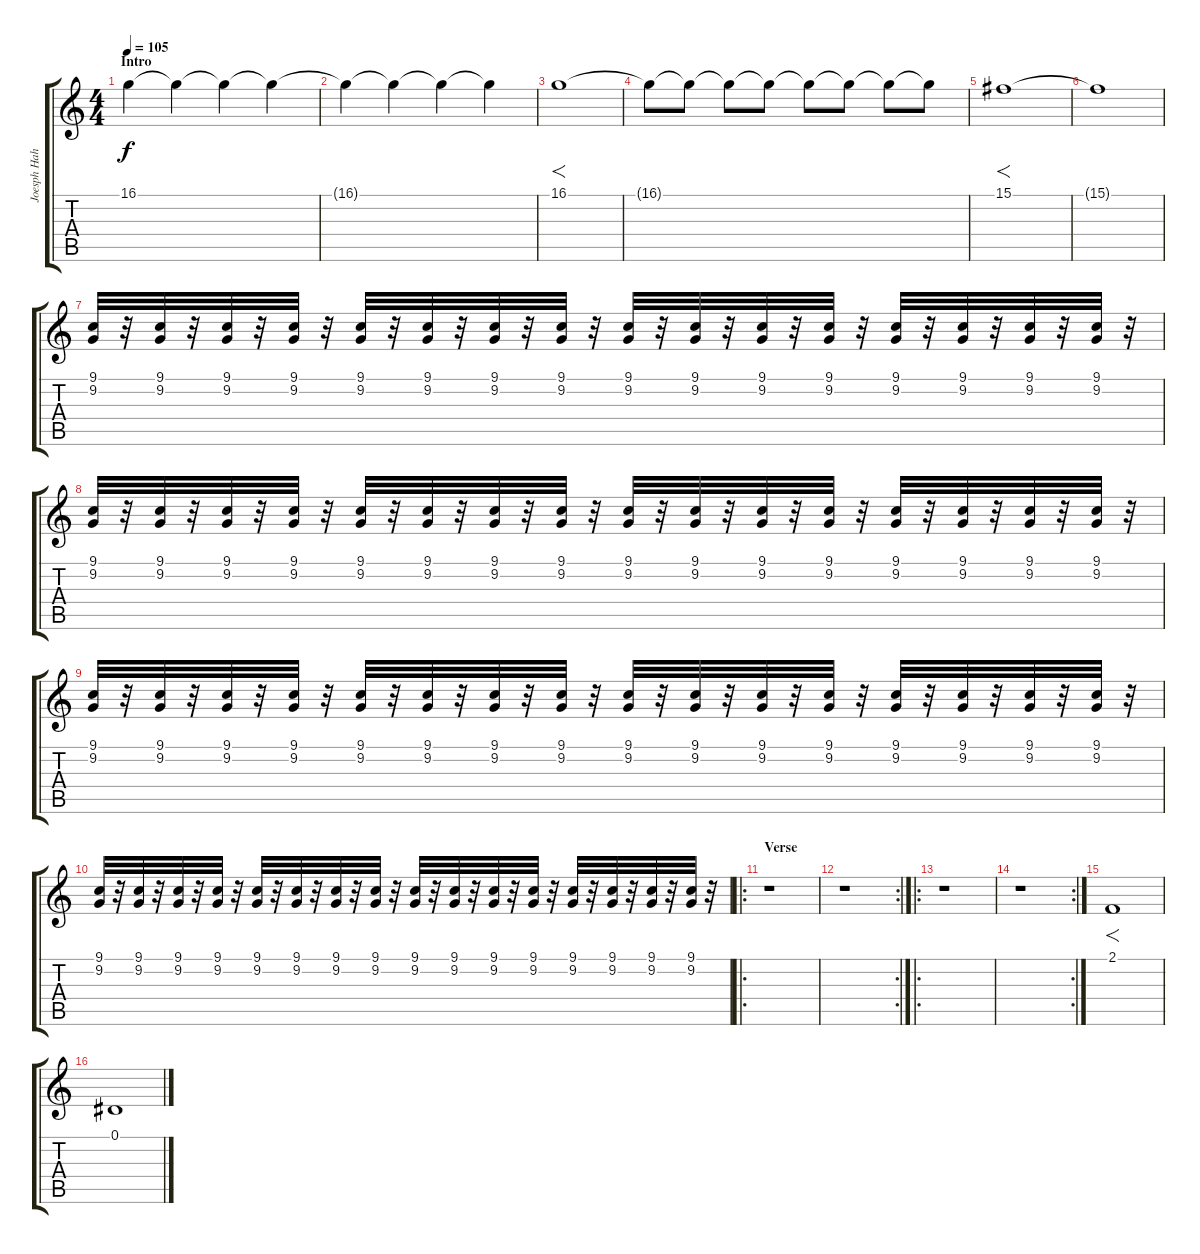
\track ("Joesph Hahn" "Joesph Hah") {instrument whistle}
\staff {score tabs}
\tuning (Eb4 Bb3 Gb3 Db3 Ab2 Db2) {hide}
\ts (4 4)
\section ("" "Intro")
\tempo 105
\clef g2
\ks c
16.1.4{dy f volume 0 instrument whistle} 16.1{t}.4{volume 2} 16.1{t}.4{volume 3} 16.1{t}.4{volume 4} |
16.1{t}.4{volume 5} 16.1{t}.4{volume 6} 16.1{t}.4{volume 7} 16.1{t}.4{volume 8} |
16.1.1{f volume 13} |
16.1{t}.8 16.1{t}.8 16.1{t}.8 16.1{t}.8 16.1{t}.8 16.1{t}.8 16.1{t}.8 16.1{t}.8 |
15.1.1{f} |
15.1{t}.1 |
(9.1 9.2).32{volume 2 instrument agogo} r.32 (9.1 9.2).32 r.32 (9.1 9.2).32 r.32 (9.1 9.2).32 r.32 (9.1 9.2).32 r.32 (9.1 9.2).32 r.32 (9.1 9.2).32 r.32 (9.1 9.2).32 r.32 (9.1 9.2).32 r.32 (9.1 9.2).32 r.32 (9.1 9.2).32 r.32 (9.1 9.2).32 r.32 (9.1 9.2).32 r.32 (9.1 9.2).32 r.32 (9.1 9.2).32 r.32 (9.1 9.2).32 r.32 |
(9.1 9.2).32{volume 7 instrument agogo} r.32 (9.1 9.2).32 r.32 (9.1 9.2).32 r.32 (9.1 9.2).32 r.32 (9.1 9.2).32 r.32 (9.1 9.2).32 r.32 (9.1 9.2).32 r.32 (9.1 9.2).32 r.32 (9.1 9.2).32 r.32 (9.1 9.2).32 r.32 (9.1 9.2).32 r.32 (9.1 9.2).32 r.32 (9.1 9.2).32 r.32 (9.1 9.2).32 r.32 (9.1 9.2).32 r.32 (9.1 9.2).32 r.32 |
(9.1 9.2).32{volume 7 instrument agogo} r.32 (9.1 9.2).32 r.32 (9.1 9.2).32 r.32 (9.1 9.2).32 r.32 (9.1 9.2).32 r.32 (9.1 9.2).32 r.32 (9.1 9.2).32 r.32 (9.1 9.2).32 r.32 (9.1 9.2).32 r.32 (9.1 9.2).32 r.32 (9.1 9.2).32 r.32 (9.1 9.2).32 r.32 (9.1 9.2).32 r.32 (9.1 9.2).32 r.32 (9.1 9.2).32 r.32 (9.1 9.2).32 r.32 |
(9.1 9.2).32{volume 7 instrument agogo} r.32 (9.1 9.2).32 r.32 (9.1 9.2).32 r.32 (9.1 9.2).32 r.32 (9.1 9.2).32 r.32 (9.1 9.2).32 r.32 (9.1 9.2).32 r.32 (9.1 9.2).32 r.32 (9.1 9.2).32 r.32 (9.1 9.2).32 r.32 (9.1 9.2).32 r.32 (9.1 9.2).32 r.32 (9.1 9.2).32 r.32 (9.1 9.2).32 r.32 (9.1 9.2).32 r.32 (9.1 9.2).32 r.32 |
\ro
\section ("" "Verse")
r.1 |
\rc 2
r.1 |
\ro
r.1 |
\rc 2
r.1 |
2.1.1{f instrument whistle} |
0.1.1
